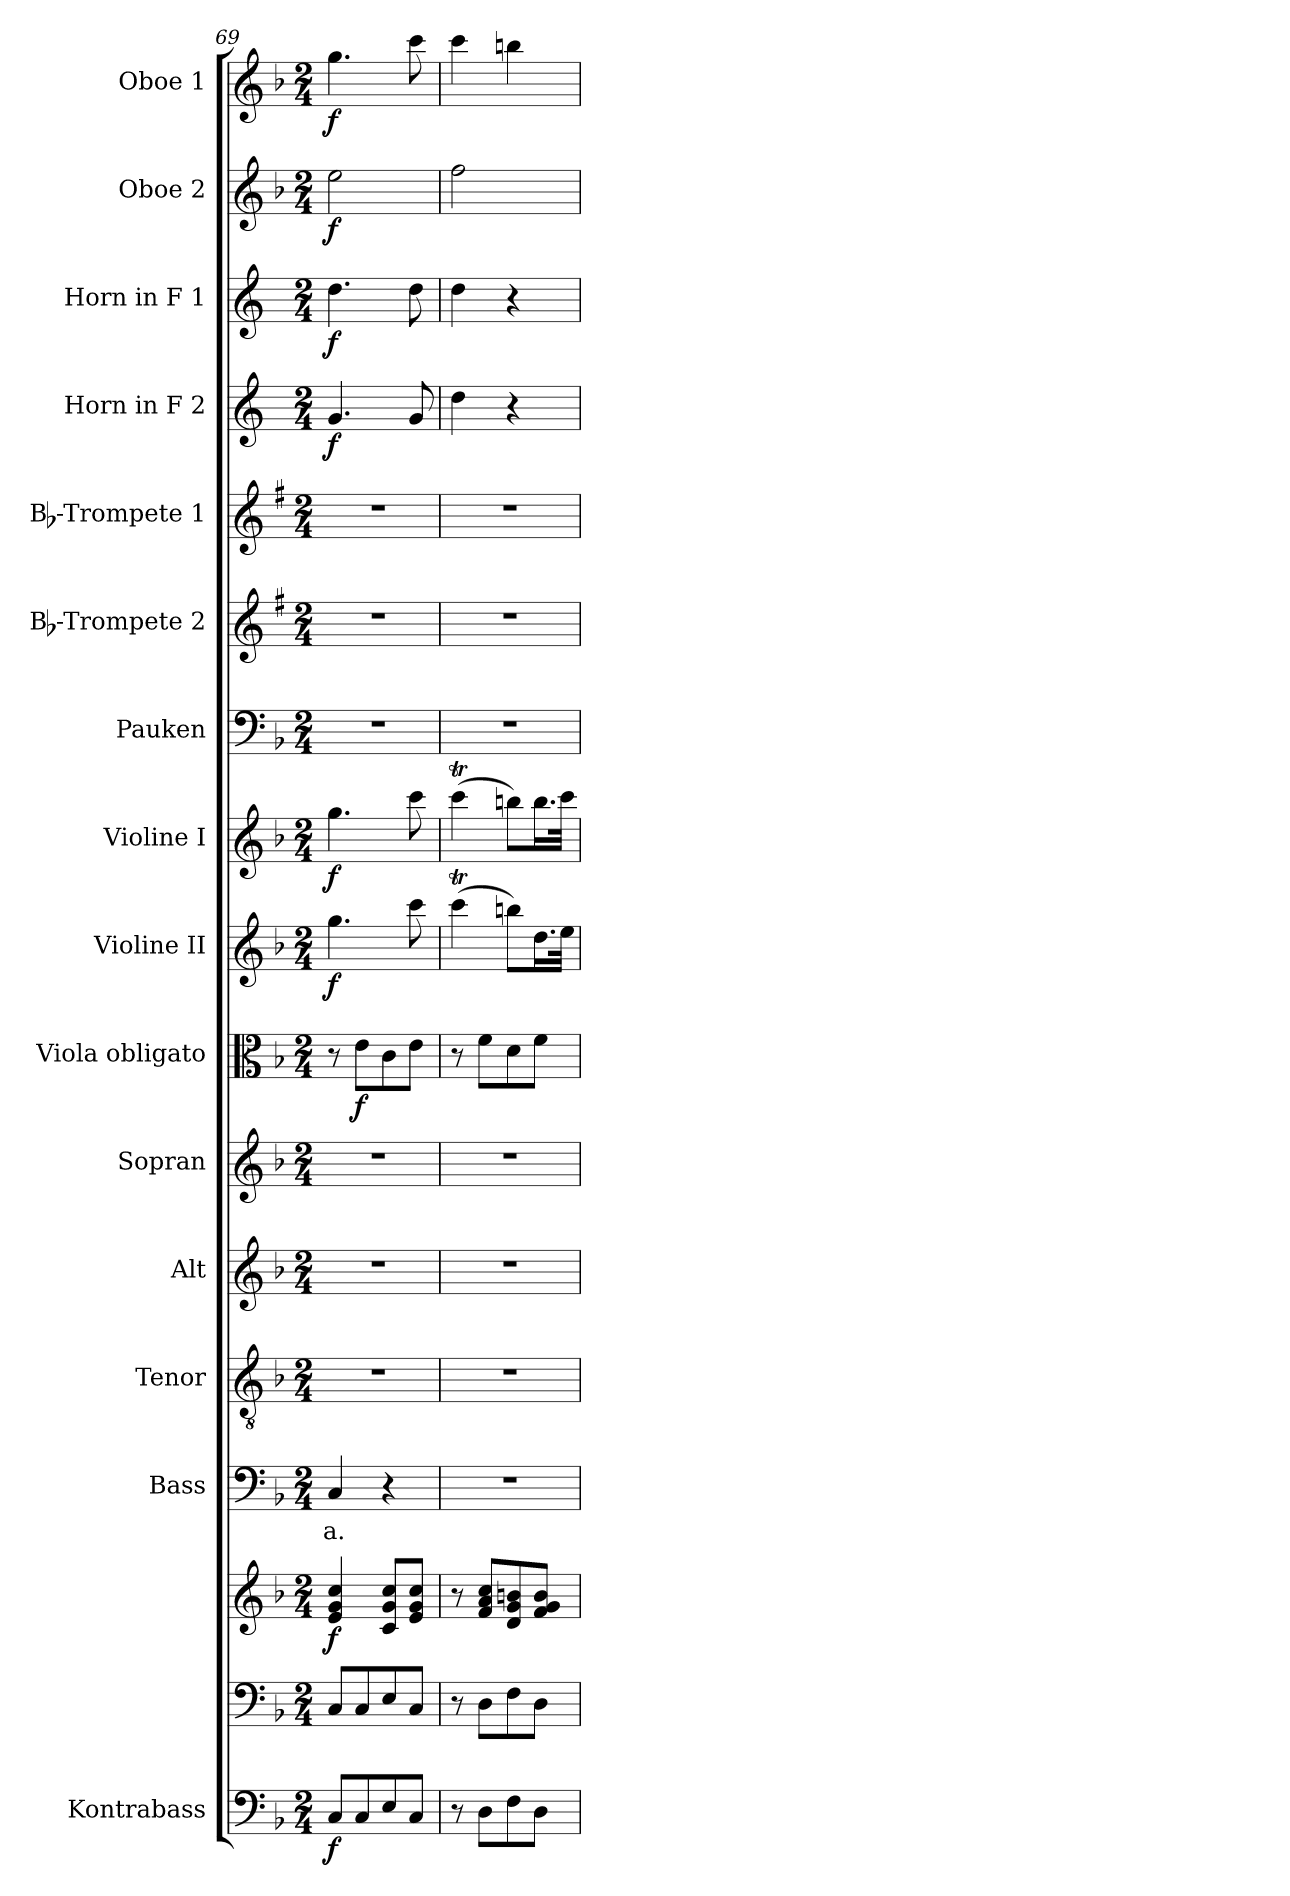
**kern	**dynam	**kern	**kern	**dynam	**kern	**text	**kern	**kern	**kern	**kern	**dynam	**kern	**dynam	**kern	**dynam	**kern	**kern	**kern	**kern	**dynam	**kern	**dynam	**kern	**dynam	**kern	**dynam
*part16	*part16	*part15	*part15	*part15	*part14	*part14	*part13	*part12	*part11	*part10	*part10	*part9	*part9	*part8	*part8	*part7	*part6	*part5	*part4	*part4	*part3	*part3	*part2	*part2	*part1	*part1
*staff17	*staff17	*staff16	*staff15	*staff15/16	*staff14	*staff14	*staff13	*staff12	*staff11	*staff10	*staff10	*staff9	*staff9	*staff8	*staff8	*staff7	*staff6	*staff5	*staff4	*staff4	*staff3	*staff3	*staff2	*staff2	*staff1	*staff1
*I"Kontrabass	*	*	*	*	*I"Bass	*	*I"Tenor	*I"Alt	*I"Sopran	*I"Viola obligato	*	*I"Violine II	*	*I"Violine I	*	*I"Pauken	*I"Bb-Trompete 2	*I"Bb-Trompete 1	*I"Horn in F 2	*	*I"Horn in F 1	*	*I"Oboe 2	*	*I"Oboe 1	*
*I'Kb.	*	*	*	*	*I'B.	*	*I'T.	*I'A.	*I'S.	*I'Vla.	*	*I'Vl. II	*	*I'Vl. I	*	*I'Pk.	*I'Bb Trp. 2	*I'Bb Trp. 1	*	*	*	*	*I'Ob. 2	*	*I'Ob. 1	*
*clefF4	*	*clefF4	*clefG2	*	*clefF4	*	*clefGv2	*clefG2	*clefG2	*clefC3	*	*clefG2	*	*clefG2	*	*clefF4	*clefG2	*clefG2	*clefG2	*	*clefG2	*	*clefG2	*	*clefG2	*
*ITrd7c12	*	*	*	*	*	*	*	*	*	*	*	*	*	*	*	*	*ITrd1c2	*ITrd1c2	*ITrd4c7	*	*ITrd4c7	*	*	*	*	*
*k[b-]	*	*k[b-]	*k[b-]	*	*k[b-]	*	*k[b-]	*k[b-]	*k[b-]	*k[b-]	*	*k[b-]	*	*k[b-]	*	*k[b-]	*k[b-]	*k[b-]	*k[b-]	*	*k[b-]	*	*k[b-]	*	*k[b-]	*
*F:	*	*F:	*F:	*	*F:	*	*F:	*F:	*F:	*F:	*	*F:	*	*F:	*	*F:	*F:	*F:	*F:	*	*F:	*	*F:	*	*F:	*
*M2/4	*	*M2/4	*M2/4	*	*M2/4	*	*M2/4	*M2/4	*M2/4	*M2/4	*	*M2/4	*	*M2/4	*	*M2/4	*M2/4	*M2/4	*M2/4	*	*M2/4	*	*M2/4	*	*M2/4	*
=69	=69	=69	=69	=69	=69	=69	=69	=69	=69	=69	=69	=69	=69	=69	=69	=69	=69	=69	=69	=69	=69	=69	=69	=69	=69	=69
!	!LO:DY:b	!	!	!LO:DY:b	!	!LO:LY:b	!	!	!	!	!	!	!LO:DY:b	!	!LO:DY:b	!	!	!	!	!LO:DY:b	!	!LO:DY:b	!	!LO:DY:b	!	!LO:DY:b
8CC/L	f	8C/L	4e/ 4g/ 4cc/	f	4C/	-a.	2r	2r	2r	8r	.	4.gg\	f	4.gg\	f	2r	2r	2r	4.c/	f	4.g\	f	2ee\	f	4.gg\	f
!	!	!	!	!	!	!	!	!	!	!	!LO:DY:b	!	!	!	!	!	!	!	!	!	!	!	!	!	!	!
8CC/	.	8C/	.	.	.	.	.	.	.	8e\L	f	.	.	.	.	.	.	.	.	.	.	.	.	.	.	.
8EE/	.	8E/	8c/ 8g/ 8cc/L	.	4r	.	.	.	.	8c\	.	.	.	.	.	.	.	.	.	.	.	.	.	.	.	.
8CC/J	.	8C/J	8e/ 8g/ 8cc/J	.	.	.	.	.	.	8e\J	.	8ccc\	.	8ccc\	.	.	.	.	8c/	.	8g\	.	.	.	8ccc\	.
=70	=70	=70	=70	=70	=70	=70	=70	=70	=70	=70	=70	=70	=70	=70	=70	=70	=70	=70	=70	=70	=70	=70	=70	=70	=70	=70
8r	.	8r	8r	.	2r	.	2r	2r	2r	8r	.	(>4cccT\	.	(>4cccT\	.	2r	2r	2r	4g\	.	4g\	.	2ff\	.	4ccc\	.
8DD\L	.	8D\L	8f/ 8a/ 8cc/L	.	.	.	.	.	.	8f\L	.	.	.	.	.	.	.	.	.	.	.	.	.	.	.	.
8FF\	.	8F\	8d/ 8g/ 8bn/	.	.	.	.	.	.	8d\	.	8bbn\L)	.	8bbn\L)	.	.	.	.	4r	.	4r	.	.	.	4bbn\	.
8DD\J	.	8D\J	8f/ 8g/ 8b/J	.	.	.	.	.	.	8f\J	.	16.dd\L	.	16.bb\L	.	.	.	.	.	.	.	.	.	.	.	.
.	.	.	.	.	.	.	.	.	.	.	.	32ee\JJk	.	32ccc\JJk	.	.	.	.	.	.	.	.	.	.	.	.
=	=	=	=	=	=	=	=	=	=	=	=	=	=	=	=	=	=	=	=	=	=	=	=	=	=	=
*-	*-	*-	*-	*-	*-	*-	*-	*-	*-	*-	*-	*-	*-	*-	*-	*-	*-	*-	*-	*-	*-	*-	*-	*-	*-	*-
